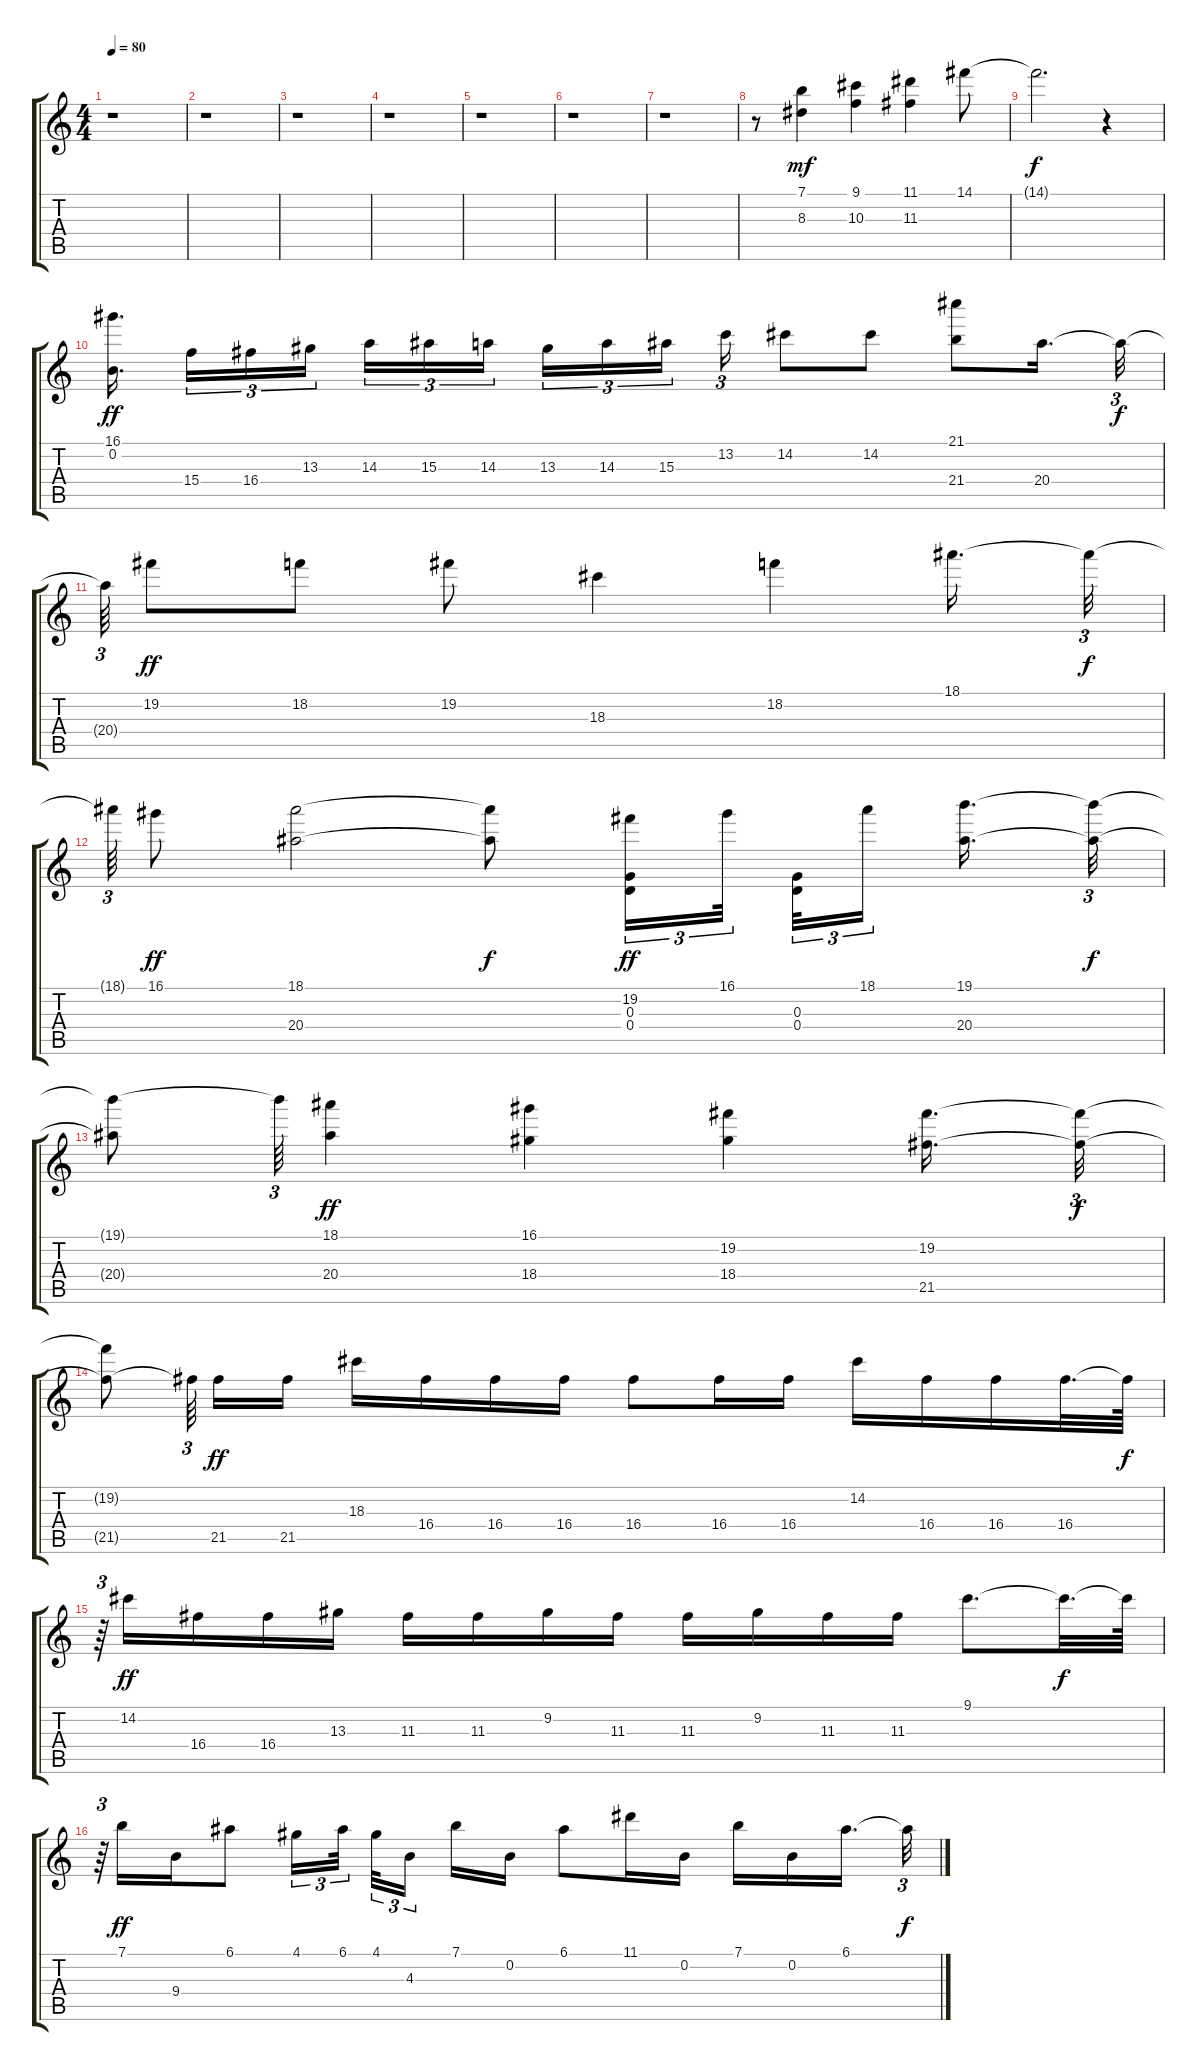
\track "" {instrument overdrivenguitar}
\staff {score tabs}
\tuning (E4 B3 G3 D3 A2 E2) {hide}
\ts (4 4)
\tempo 80
\clef g2
\ks c
r.1{dy f} |
r.1 |
r.1 |
r.1 |
r.1 |
r.1 |
r.1 |
r.8 (7.1 8.3).4{dy mf} (9.1 10.3).4 (11.1 11.3).4 14.1.8 |
14.1{t}.2{d dy f} r.4 |
(16.1 0.2).16{d dy ff beam splitsecondary} 15.4.16{tu (3 2)} 16.4.16{tu (3 2)} 13.3.16{tu (3 2) beam splitsecondary} 14.3.16{tu (3 2)} 15.3.16{tu (3 2)} 14.3.16{tu (3 2) beam splitsecondary} 13.3.16{tu (3 2)} 14.3.16{tu (3 2)} 15.3.16{tu (3 2) beam splitsecondary} 13.2.16{tu (3 2)} 14.2.8 14.2.8 (21.1 21.4).8 20.4.16{d} 20.4{t}.32{tu (3 2) dy f} |
20.4{t}.64{tu (3 2)} 19.2.8{dy ff} 18.2.8 19.2.8 18.3.4 18.2.4 18.1.16{d} 18.1{t}.32{tu (3 2) dy f} |
18.1{t}.64{tu (3 2)} 16.1.8{dy ff} (18.1 20.4).2 (18.1{t} 20.4{t}).8{dy f} (19.2 0.3 0.4).16{tu (3 2) dy ff} 16.1.32{tu (3 2) beam splitsecondary} (0.3 0.4).32{tu (3 2)} 18.1.16{tu (3 2) beam splitsecondary} (19.1 20.4).16{d} (19.1{t} 20.4{t}).32{tu (3 2) dy f} |
(19.1{t} 20.4{t}).8 19.1{t}.64{tu (3 2)} (18.1 20.4).4{dy ff} (16.1 18.4).4 (19.2 18.4).4 (19.2 21.5).16{d} (19.2{t} 21.5{t}).32{tu (3 2) dy f} |
(19.2{t} 21.5{t}).8 21.5{t}.64{tu (3 2) beam splitsecondary} 21.5.16{dy ff} 21.5.16 18.3.16 16.4.16 16.4.16 16.4.16 16.4.8 16.4.16 16.4.16 14.2.16 16.4.16 16.4.16 16.4.32{d} 16.4{t}.64{dy f} |
r.64{tu (3 2)} 14.2.16{dy ff} 16.4.16 16.4.16 13.3.16 11.3.16 11.3.16 9.2.16 11.3.16 11.3.16 9.2.16 11.3.16 11.3.16 9.1.8{d} 9.1{t}.32{d dy f} 9.1{t}.64 |
r.64{tu (3 2)} 7.1.16{dy ff} 9.4.16 6.1.8 4.1.16{tu (3 2)} 6.1.32{tu (3 2) beam splitsecondary} 4.1.32{tu (3 2)} 4.3.16{tu (3 2) beam splitsecondary} 7.1.16 0.2.16 6.1.8 11.1.16 0.2.16 7.1.16 0.2.16 6.1.16{d beam splitsecondary} 6.1{t}.32{tu (3 2) dy f}
